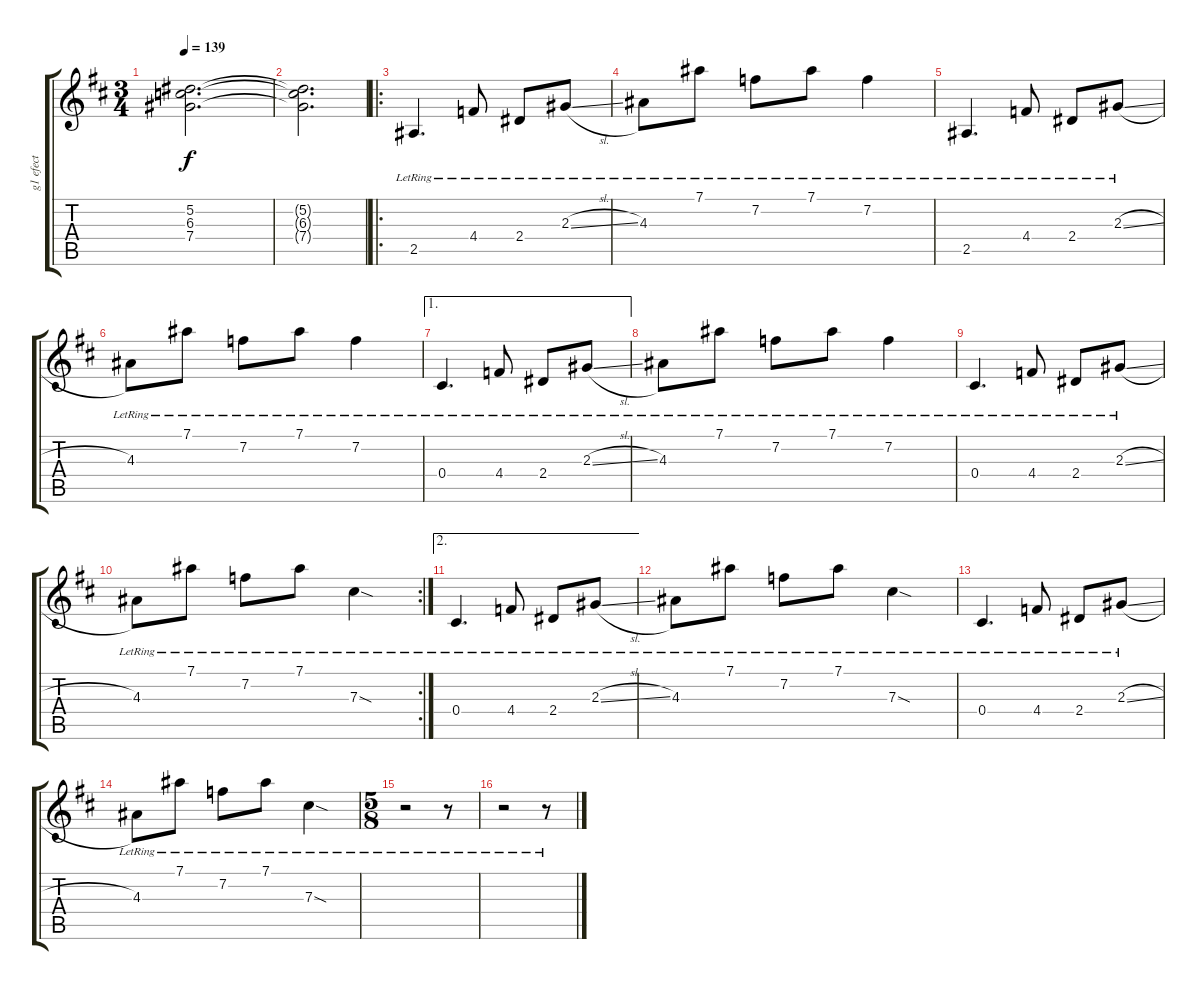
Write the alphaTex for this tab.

\track ("g1 efect" "g1 efect") {instrument electricguitarjazz}
\staff {score tabs}
\tuning (Eb4 Bb3 Gb3 Db3 Ab2 Eb2) {hide}
\ts (3 4)
\tempo 139
\clef g2
\ks d
(5.2{t} 6.3{t} 7.4{t}).2{d dy f} |
(5.2{t} 6.3{t} 7.4{t}).2{d} |
\ro
2.5{lr}.4{d} 4.4{lr}.8 2.4{lr}.8 2.3{sl lr}.8 |
4.3{lr}.8 7.1{lr}.8 7.2{lr}.8 7.1{lr}.8 7.2{lr}.4 |
2.5{lr}.4{d} 4.4{lr}.8 2.4{lr}.8 2.3{sl lr}.8 |
4.3{lr}.8 7.1{lr}.8 7.2{lr}.8 7.1{lr}.8 7.2{lr}.4 |
\ae 1
0.4{lr}.4{d} 4.4{lr}.8 2.4{lr}.8 2.3{sl lr}.8 |
4.3{lr}.8 7.1{lr}.8 7.2{lr}.8 7.1{lr}.8 7.2{lr}.4 |
0.4{lr}.4{d} 4.4{lr}.8 2.4{lr}.8 2.3{sl lr}.8 |
\rc 2
4.3{lr}.8 7.1{lr}.8 7.2{lr}.8 7.1{lr}.8 7.3{sod lr}.4 |
\ae 2
0.4{lr}.4{d} 4.4{lr}.8 2.4{lr}.8 2.3{sl lr}.8 |
4.3{lr}.8 7.1{lr}.8 7.2{lr}.8 7.1{lr}.8 7.3{sod lr}.4 |
0.4{lr}.4{d} 4.4{lr}.8 2.4{lr}.8 2.3{sl lr}.8 |
4.3{lr}.8 7.1{lr}.8 7.2{lr}.8 7.1{lr}.8 7.3{sod lr}.4 |
\ts (5 8)
r.2 r.8 |
r.2 r.8
